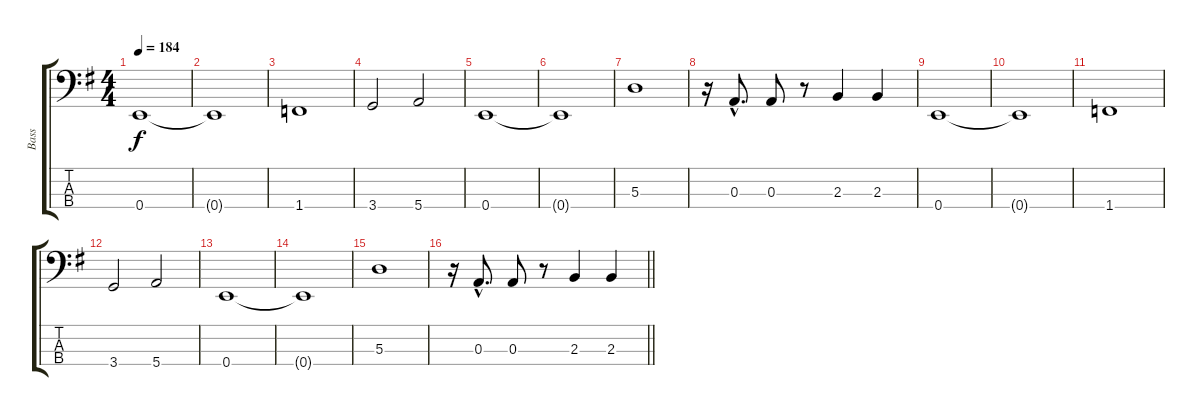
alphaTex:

\track ("Bass" "Bass") {instrument electricbassfinger}
\staff {score tabs}
\tuning (G2 D2 A1 E1) {hide}
\ts (4 4)
\tempo 184
\clef f4
\ks eminor
0.4.1{dy f} |
0.4{t}.1 |
1.4.1 |
3.4.2 5.4.2 |
0.4.1 |
0.4{t}.1 |
5.3.1 |
r.16 0.3{hac}.8{d} 0.3.8 r.8 2.3.4 2.3.4 |
0.4.1 |
0.4{t}.1 |
1.4.1 |
3.4.2 5.4.2 |
0.4.1 |
0.4{t}.1 |
5.3.1 |
\barLineRight lightlight
r.16 0.3{hac}.8{d} 0.3.8 r.8 2.3.4 2.3.4
